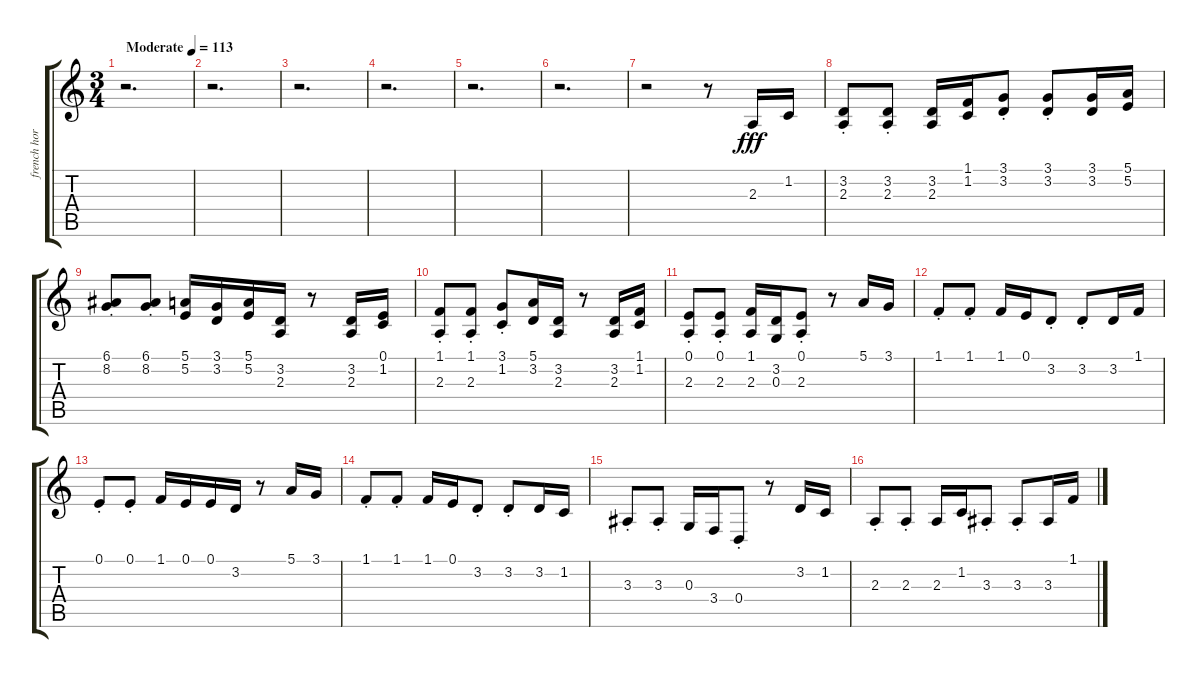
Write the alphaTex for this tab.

\track ("french horn" "french hor") {instrument frenchhorn}
\staff {score tabs}
\tuning (E4 B3 G3 D3 A2 E2) {hide}
\ts (3 4)
\tempo (113 "Moderate")
\clef g2
\ks c
r.2{d dy fff instrument frenchhorn} |
r.2{d} |
r.2{d} |
r.2{d} |
r.2{d} |
r.2{d} |
r.2 r.8 2.3.16 1.2.16 |
(3.2{st} 2.3{st}).8 (3.2{st} 2.3{st}).8 (3.2 2.3).16 (1.1 1.2).16 (3.1{st} 3.2{st}).8 (3.1{st} 3.2{st}).8 (3.1 3.2).16 (5.1 5.2).16 |
(6.1{st} 8.2{st}).8 (6.1{st} 8.2{st}).8 (5.1 5.2).16 (3.1 3.2).16 (5.1 5.2).16 (3.2 2.3).16 r.8 (3.2 2.3).16 (0.1 1.2).16 |
(1.1{st} 2.3{st}).8 (1.1{st} 2.3{st}).8 (3.1{st} 1.2{st}).8 (5.1 3.2).16 (3.2 2.3).16 r.8 (3.2 2.3).16 (1.1 1.2).16 |
(0.1{st} 2.3{st}).8 (0.1{st} 2.3{st}).8 (1.1 2.3).16 (3.2 0.3).16 (0.1{st} 2.3{st}).8 r.8 5.1.16 3.1.16 |
1.1{st}.8 1.1{st}.8 1.1.16 0.1.16 3.2{st}.8 3.2{st}.8 3.2.16 1.1.16 |
0.1{st}.8 0.1{st}.8 1.1.16 0.1.16 0.1.16 3.2.16 r.8 5.1.16 3.1.16 |
1.1{st}.8 1.1{st}.8 1.1.16 0.1.16 3.2{st}.8 3.2{st}.8 3.2.16 1.2.16 |
3.3{st}.8 3.3{st}.8 0.3.16 3.4.16 0.4{st}.8 r.8 3.2.16 1.2.16 |
2.3{st}.8 2.3{st}.8 2.3.16 1.2.16 3.3{st}.8 3.3{st}.8 3.3.16 1.1.16
